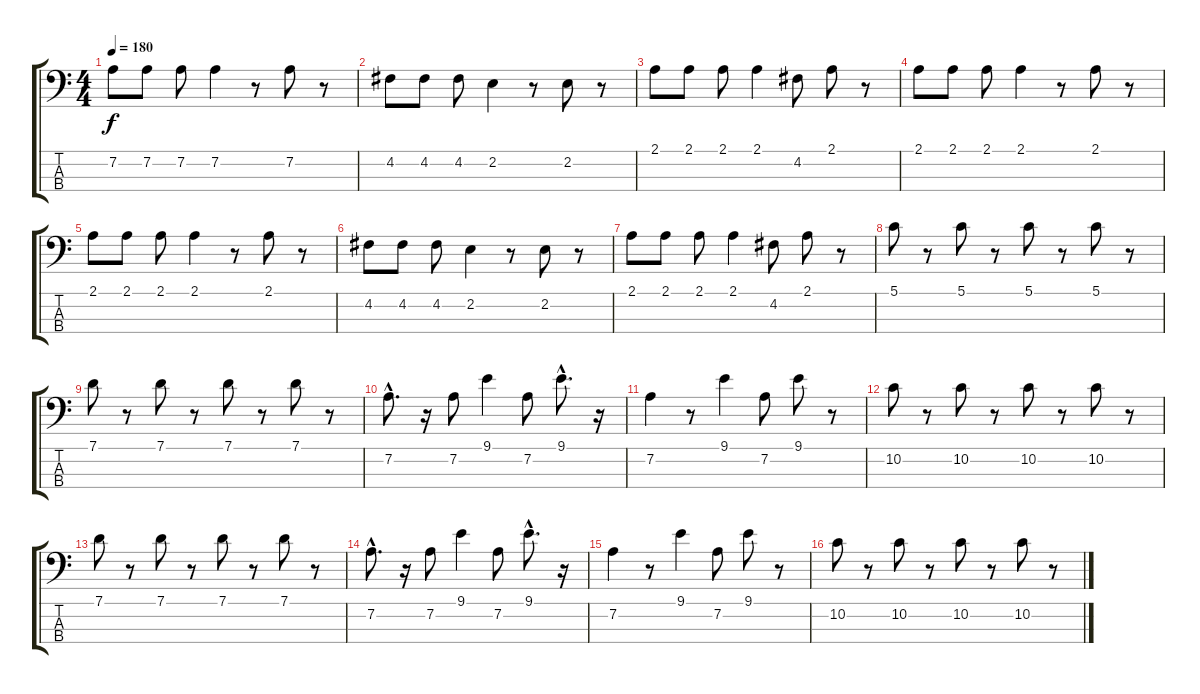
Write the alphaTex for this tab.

\track "" {instrument electricbassfinger}
\staff {score tabs}
\tuning (G2 D2 A1 E1) {hide}
\ts (4 4)
\tempo 180
\clef f4
\ks c
7.2.8{dy f} 7.2.8 7.2.8 7.2.4 r.8 7.2.8 r.8 |
4.2.8 4.2.8 4.2.8 2.2.4 r.8 2.2.8 r.8 |
2.1.8 2.1.8 2.1.8 2.1.4 4.2.8 2.1.8 r.8 |
2.1.8 2.1.8 2.1.8 2.1.4 r.8 2.1.8 r.8 |
2.1.8 2.1.8 2.1.8 2.1.4 r.8 2.1.8 r.8 |
4.2.8 4.2.8 4.2.8 2.2.4 r.8 2.2.8 r.8 |
2.1.8 2.1.8 2.1.8 2.1.4 4.2.8 2.1.8 r.8 |
5.1.8 r.8 5.1.8 r.8 5.1.8 r.8 5.1.8 r.8 |
7.1.8 r.8 7.1.8 r.8 7.1.8 r.8 7.1.8 r.8 |
7.2{hac}.8{d} r.16 7.2.8 9.1.4 7.2.8 9.1{hac}.8{d} r.16 |
7.2.4 r.8 9.1.4 7.2.8 9.1.8 r.8 |
10.2.8 r.8 10.2.8 r.8 10.2.8 r.8 10.2.8 r.8 |
7.1.8 r.8 7.1.8 r.8 7.1.8 r.8 7.1.8 r.8 |
7.2{hac}.8{d} r.16 7.2.8 9.1.4 7.2.8 9.1{hac}.8{d} r.16 |
7.2.4 r.8 9.1.4 7.2.8 9.1.8 r.8 |
10.2.8 r.8 10.2.8 r.8 10.2.8 r.8 10.2.8 r.8
